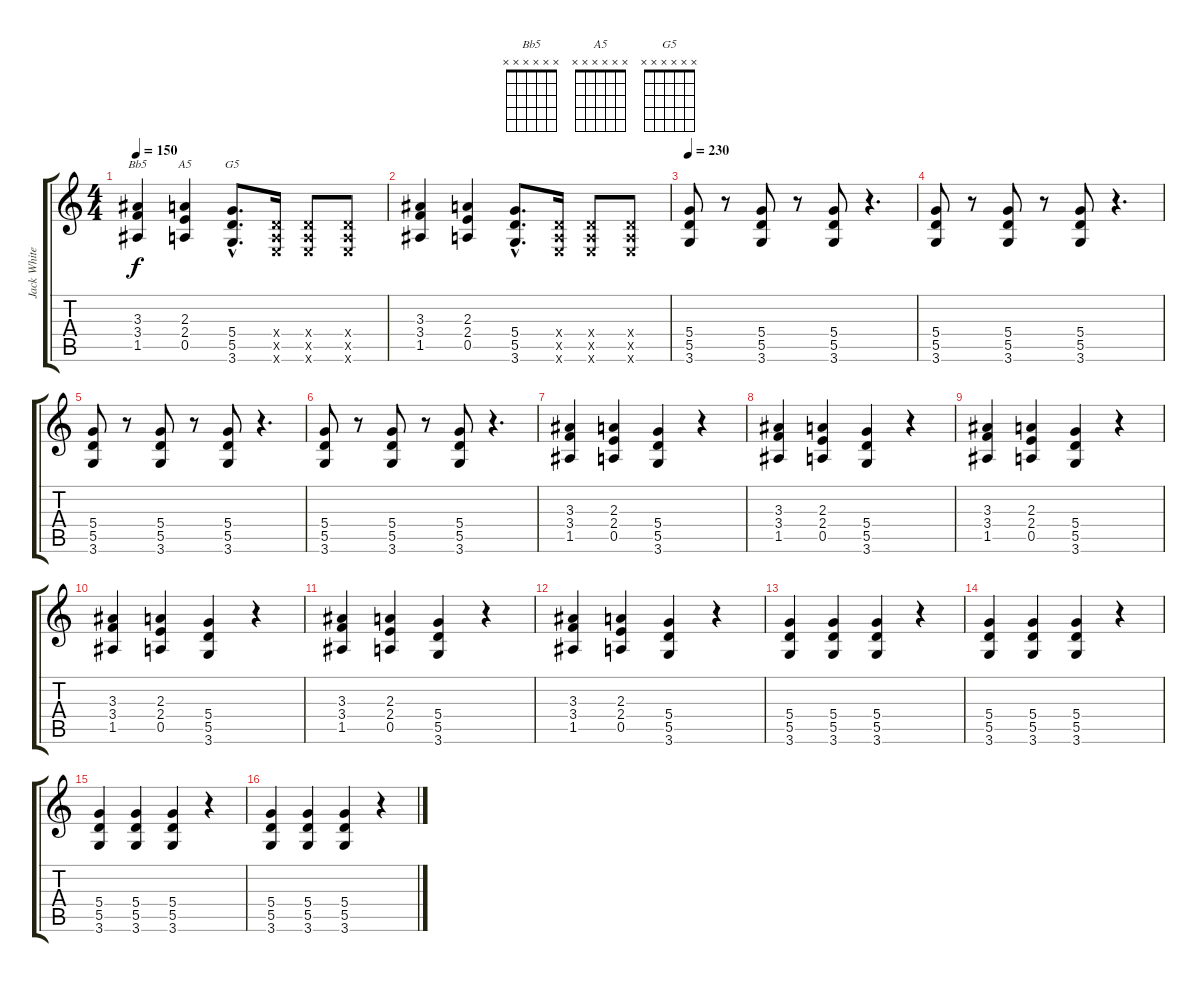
\track ("Jack White (Guitar)" "Jack White") {instrument distortionguitar}
\staff {score tabs}
\tuning (E4 B3 G3 D3 A2 E2) {hide}
\chord ("Bb5" x x x x x x)
\chord ("A5" x x x x x x)
\chord ("G5" x x x x x x)
\ts (4 4)
\tempo 150
\clef g2
\ks c
(3.3 3.4 1.5).4{ch "Bb5" dy f} (2.3 2.4 0.5).4{ch "A5"} (5.4{hac} 5.5{hac} 3.6{hac}).8{d ch "G5"} (0.4{x} 0.5{x} 0.6{x}).16 (0.4{x} 0.5{x} 0.6{x}).8 (0.4{x} 0.5{x} 0.6{x}).8 |
(3.3 3.4 1.5).4 (2.3 2.4 0.5).4 (5.4{hac} 5.5{hac} 3.6{hac}).8{d} (0.4{x} 0.5{x} 0.6{x}).16 (0.4{x} 0.5{x} 0.6{x}).8 (0.4{x} 0.5{x} 0.6{x}).8 |
\tempo 230
(5.4 5.5 3.6).8 r.8 (5.4 5.5 3.6).8 r.8 (5.4 5.5 3.6).8 r.4{d} |
(5.4 5.5 3.6).8 r.8 (5.4 5.5 3.6).8 r.8 (5.4 5.5 3.6).8 r.4{d} |
(5.4 5.5 3.6).8 r.8 (5.4 5.5 3.6).8 r.8 (5.4 5.5 3.6).8 r.4{d} |
(5.4 5.5 3.6).8 r.8 (5.4 5.5 3.6).8 r.8 (5.4 5.5 3.6).8 r.4{d} |
(3.3 3.4 1.5).4 (2.3 2.4 0.5).4 (5.4 5.5 3.6).4 r.4 |
(3.3 3.4 1.5).4 (2.3 2.4 0.5).4 (5.4 5.5 3.6).4 r.4 |
(3.3 3.4 1.5).4 (2.3 2.4 0.5).4 (5.4 5.5 3.6).4 r.4 |
(3.3 3.4 1.5).4 (2.3 2.4 0.5).4 (5.4 5.5 3.6).4 r.4 |
(3.3 3.4 1.5).4 (2.3 2.4 0.5).4 (5.4 5.5 3.6).4 r.4 |
(3.3 3.4 1.5).4 (2.3 2.4 0.5).4 (5.4 5.5 3.6).4 r.4 |
(5.4 5.5 3.6).4 (5.4 5.5 3.6).4 (5.4 5.5 3.6).4 r.4 |
(5.4 5.5 3.6).4 (5.4 5.5 3.6).4 (5.4 5.5 3.6).4 r.4 |
(5.4 5.5 3.6).4 (5.4 5.5 3.6).4 (5.4 5.5 3.6).4 r.4 |
(5.4 5.5 3.6).4 (5.4 5.5 3.6).4 (5.4 5.5 3.6).4 r.4
